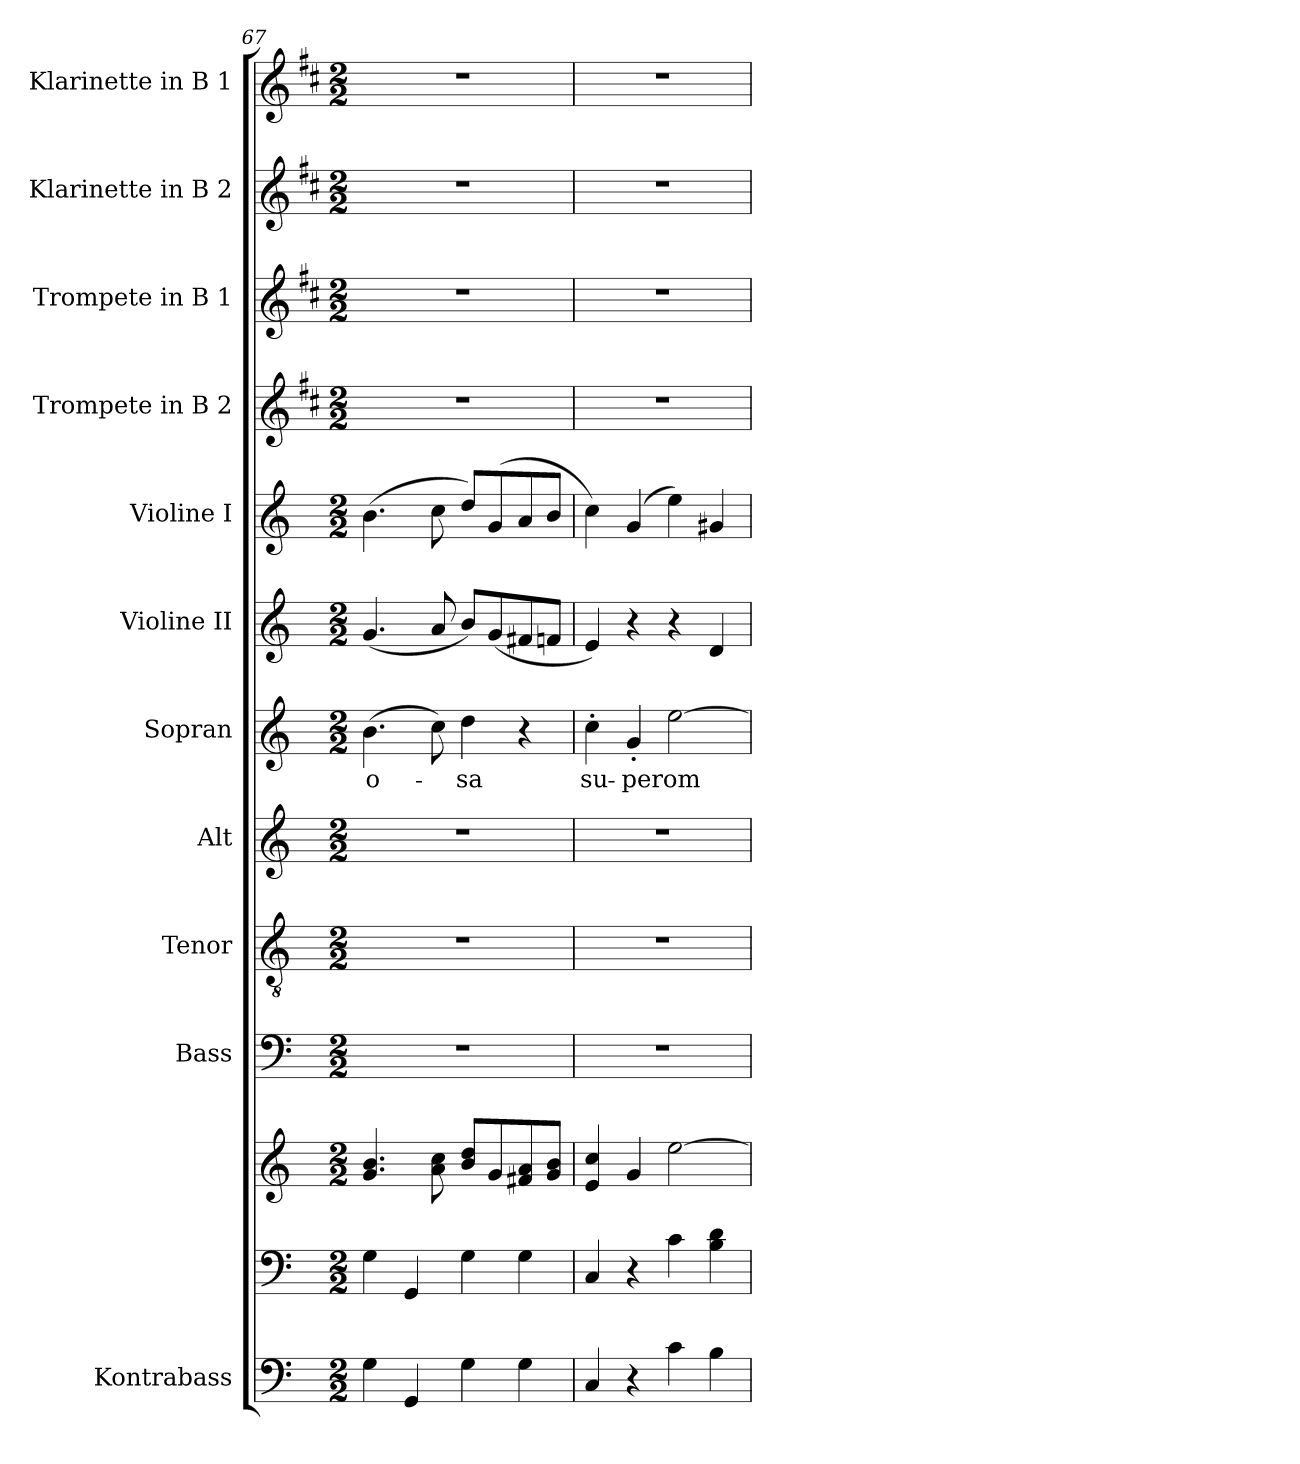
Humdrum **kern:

**kern	**kern	**kern	**kern	**kern	**kern	**kern	**text	**kern	**kern	**kern	**kern	**kern	**kern
*part12	*part11	*part11	*part10	*part9	*part8	*part7	*part7	*part6	*part5	*part4	*part3	*part2	*part1
*staff13	*staff12	*staff11	*staff10	*staff9	*staff8	*staff7	*staff7	*staff6	*staff5	*staff4	*staff3	*staff2	*staff1
*I"Kontrabass	*	*	*I"Bass	*I"Tenor	*I"Alt	*I"Sopran	*	*I"Violine II	*I"Violine I	*I"Trompete in B 2	*I"Trompete in B 1	*I"Klarinette in B 2	*I"Klarinette in B 1
*I'Kb.	*	*	*I'B	*I'T	*I'A	*I'S	*	*I'Vl. II	*I'Vl. I	*	*	*	*
*clefF4	*clefF4	*clefG2	*clefF4	*clefGv2	*clefG2	*clefG2	*	*clefG2	*clefG2	*clefG2	*clefG2	*clefG2	*clefG2
*ITrd7c12	*	*	*	*	*	*	*	*	*	*ITrd1c2	*ITrd1c2	*ITrd1c2	*ITrd1c2
*k[]	*k[]	*k[]	*k[]	*k[]	*k[]	*k[]	*	*k[]	*k[]	*k[]	*k[]	*k[]	*k[]
*C:	*C:	*C:	*C:	*C:	*C:	*C:	*	*C:	*C:	*C:	*C:	*C:	*C:
*M2/2	*M2/2	*M2/2	*M2/2	*M2/2	*M2/2	*M2/2	*	*M2/2	*M2/2	*M2/2	*M2/2	*M2/2	*M2/2
=67	=67	=67	=67	=67	=67	=67	=67	=67	=67	=67	=67	=67	=67
!	!	!	!	!	!	!	!LO:LY:b	!	!	!	!	!	!
4GG\	4G\	4.g/ 4.b/	1r	1r	1r	(>4.b\	-o-	(<4.g/	(>4.b\	1r	1r	1r	1r
4GGG/	4GG/	.	.	.	.	.	.	.	.	.	.	.	.
.	.	8a\ 8cc\	.	.	.	8cc\)	.	8a/	8cc\	.	.	.	.
!	!	!	!	!	!	!	!LO:LY:b	!	!	!	!	!	!
4GG\	4G\	8b/ 8dd/L	.	.	.	4dd\	-sa	8b/L)	8dd/L)	.	.	.	.
.	.	8g/	.	.	.	.	.	(<8g/	(<8g/	.	.	.	.
4GG\	4G\	8f#X/ 8a/	.	.	.	4r	.	8f#X/	8a/	.	.	.	.
.	.	8g/ 8b/J	.	.	.	.	.	8fn/J	8b/J	.	.	.	.
=68	=68	=68	=68	=68	=68	=68	=68	=68	=68	=68	=68	=68	=68
!	!	!	!	!	!	!	!LO:LY:b	!	!	!	!	!	!
4CC/	4C/	4e/ 4cc/	1r	1r	1r	4cc'>\	su-	4e/)	4cc\)	1r	1r	1r	1r
!	!	!	!	!	!	!	!LO:LY:b	!	!	!	!	!	!
4r	4r	4g/	.	.	.	4g'</	-per	4r	(4g/	.	.	.	.
!	!	!	!	!	!	!	!LO:LY:b	!	!	!	!	!	!
4C\	4c\	[2ee\	.	.	.	[2ee\	om-	4r	4ee\)	.	.	.	.
4BB\	4B\ 4d\	.	.	.	.	.	.	4d/	4g#X/	.	.	.	.
=	=	=	=	=	=	=	=	=	=	=	=	=	=
*-	*-	*-	*-	*-	*-	*-	*-	*-	*-	*-	*-	*-	*-
